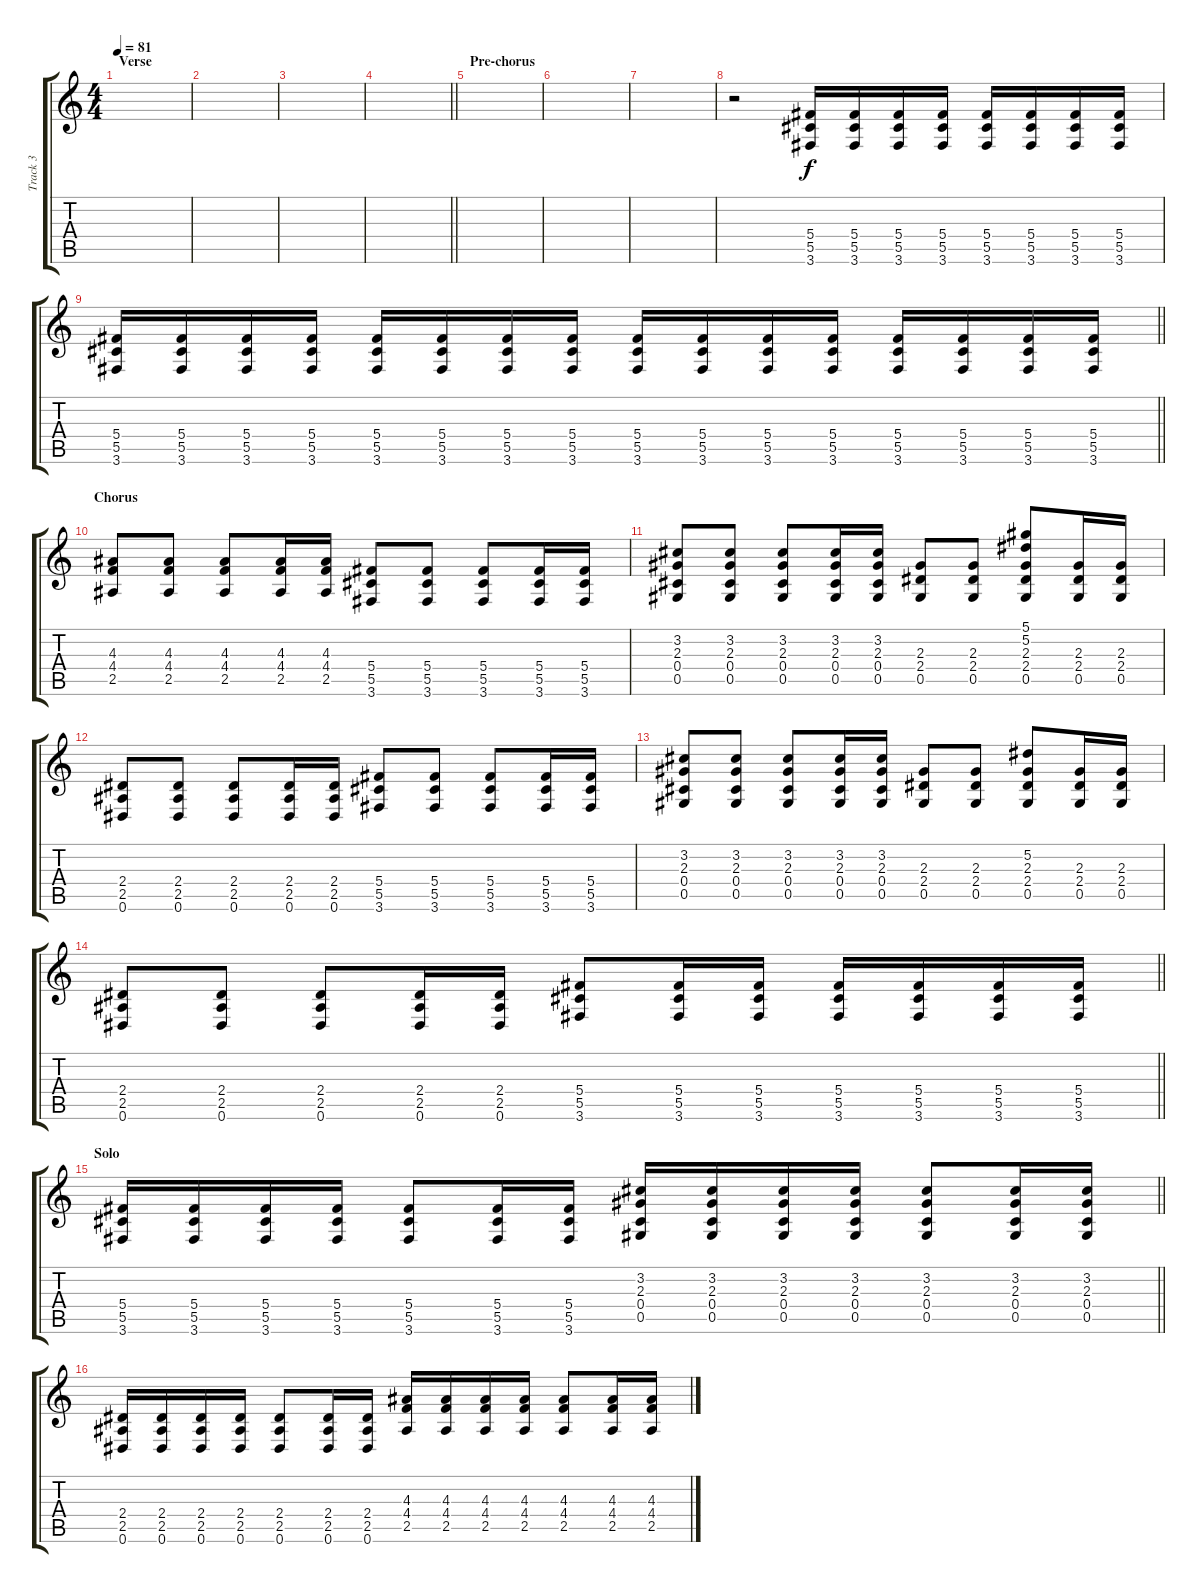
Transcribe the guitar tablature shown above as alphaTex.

\track ("Track 3" "Track 3") {instrument distortionguitar}
\staff {score tabs}
\tuning (Eb4 Bb3 Gb3 Db3 Ab2 Eb2) {hide}
\ts (4 4)
\section ("" "Verse")
\tempo 81
\clef g2
\ks c
|
|
|
\barLineRight lightlight
|
\section ("" "Pre-chorus")
|
|
|
r.2 (5.4 5.5 3.6).16{volume 13} (5.4 5.5 3.6).16 (5.4 5.5 3.6).16 (5.4 5.5 3.6).16 (5.4 5.5 3.6).16 (5.4 5.5 3.6).16 (5.4 5.5 3.6).16 (5.4 5.5 3.6).16 |
\barLineRight lightlight
(5.4 5.5 3.6).16 (5.4 5.5 3.6).16 (5.4 5.5 3.6).16 (5.4 5.5 3.6).16 (5.4 5.5 3.6).16 (5.4 5.5 3.6).16 (5.4 5.5 3.6).16 (5.4 5.5 3.6).16 (5.4 5.5 3.6).16 (5.4 5.5 3.6).16 (5.4 5.5 3.6).16 (5.4 5.5 3.6).16 (5.4 5.5 3.6).16 (5.4 5.5 3.6).16 (5.4 5.5 3.6).16 (5.4 5.5 3.6).16 |
\section ("" "Chorus")
(4.3 4.4 2.5).8 (4.3 4.4 2.5).8 (4.3 4.4 2.5).8 (4.3 4.4 2.5).16 (4.3 4.4 2.5).16 (5.4 5.5 3.6).8 (5.4 5.5 3.6).8 (5.4 5.5 3.6).8 (5.4 5.5 3.6).16 (5.4 5.5 3.6).16 |
(3.2 2.3 0.4 0.5).8 (3.2 2.3 0.4 0.5).8 (3.2 2.3 0.4 0.5).8 (3.2 2.3 0.4 0.5).16 (3.2 2.3 0.4 0.5).16 (2.3 2.4 0.5).8 (2.3 2.4 0.5).8 (5.1 5.2 2.3 2.4 0.5).8 (2.3 2.4 0.5).16 (2.3 2.4 0.5).16 |
(2.4 2.5 0.6).8 (2.4 2.5 0.6).8 (2.4 2.5 0.6).8 (2.4 2.5 0.6).16 (2.4 2.5 0.6).16 (5.4 5.5 3.6).8 (5.4 5.5 3.6).8 (5.4 5.5 3.6).8 (5.4 5.5 3.6).16 (5.4 5.5 3.6).16 |
(3.2 2.3 0.4 0.5).8 (3.2 2.3 0.4 0.5).8 (3.2 2.3 0.4 0.5).8 (3.2 2.3 0.4 0.5).16 (3.2 2.3 0.4 0.5).16 (2.3 2.4 0.5).8 (2.3 2.4 0.5).8 (5.2 2.3 2.4 0.5).8 (2.3 2.4 0.5).16 (2.3 2.4 0.5).16 |
\barLineRight lightlight
(2.4 2.5 0.6).8 (2.4 2.5 0.6).8 (2.4 2.5 0.6).8 (2.4 2.5 0.6).16 (2.4 2.5 0.6).16 (5.4 5.5 3.6).8 (5.4 5.5 3.6).16 (5.4 5.5 3.6).16 (5.4 5.5 3.6).16 (5.4 5.5 3.6).16 (5.4 5.5 3.6).16 (5.4 5.5 3.6).16 |
\section ("" "Solo")
\barLineRight lightlight
(5.4 5.5 3.6).16 (5.4 5.5 3.6).16 (5.4 5.5 3.6).16 (5.4 5.5 3.6).16 (5.4 5.5 3.6).8 (5.4 5.5 3.6).16 (5.4 5.5 3.6).16 (3.2 2.3 0.4 0.5).16 (3.2 2.3 0.4 0.5).16 (3.2 2.3 0.4 0.5).16 (3.2 2.3 0.4 0.5).16 (3.2 2.3 0.4 0.5).8 (3.2 2.3 0.4 0.5).16 (3.2 2.3 0.4 0.5).16 |
(2.4 2.5 0.6).16 (2.4 2.5 0.6).16 (2.4 2.5 0.6).16 (2.4 2.5 0.6).16 (2.4 2.5 0.6).8 (2.4 2.5 0.6).16 (2.4 2.5 0.6).16 (4.3 4.4 2.5).16 (4.3 4.4 2.5).16 (4.3 4.4 2.5).16 (4.3 4.4 2.5).16 (4.3 4.4 2.5).8 (4.3 4.4 2.5).16 (4.3 4.4 2.5).16
